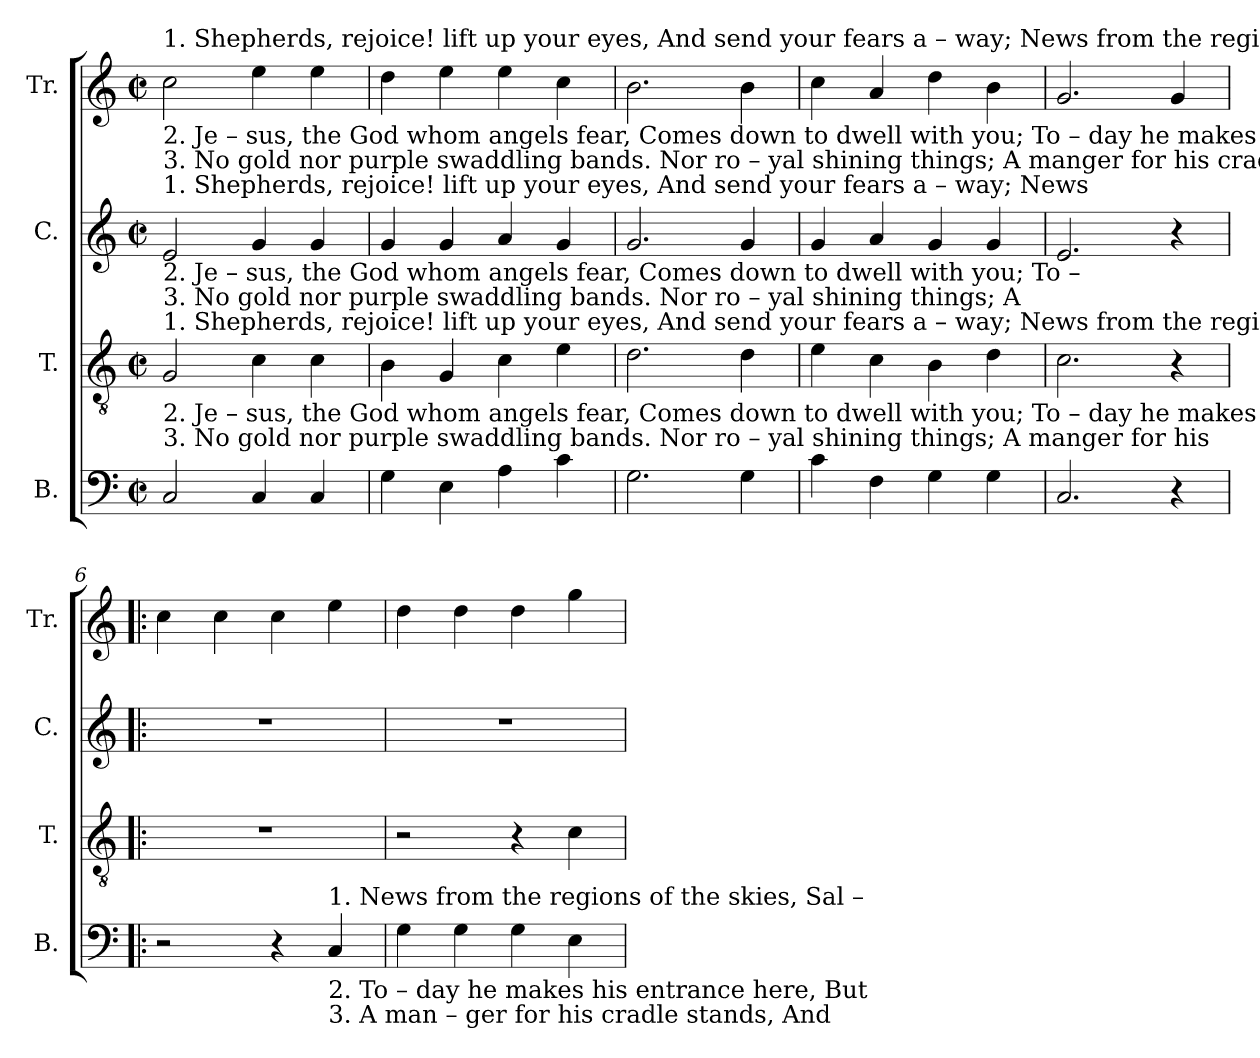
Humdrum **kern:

**kern	**kern	**kern	**kern
*part4	*part3	*part2	*part1
*staff4	*staff3	*staff2	*staff1
*I"B.	*I"T.	*I"C.	*I"Tr.
*I'B.	*I'T.	*I'C.	*I'Tr.
*clefF4	*clefGv2	*clefG2	*clefG2
*k[]	*k[]	*k[]	*k[]
*M2/2	*M2/2	*M2/2	*M2/2
*met(c|)	*met(c|)	*met(c|)	*met(c|)
*MM110	*MM110	*MM110	*MM110
=1	=1	=1	=1
!	!	!	!LO:TX:a:t=1. Shepherds, rejoice!  lift  up  your eyes,   And  send  your  fears a – way;  News  from  the  regions   of  the skies,  Sal  –  va   –  tion's
!	!	!	!LO:TX:b:t=2. Je   –  sus, the  God whom angels fear, Comes down to dwell with you;  To  –  day  he makes his entrance here,  But    not        as
!	!	!	!LO:TX:b:t=3. No  gold  nor purple swaddling bands.   Nor   ro – yal   shining  things;   A       manger  for    his   cradle stands,  And  holds    the
!	!	!LO:TX:a:t=1. Shepherds, rejoice!  lift  up  your eyes,   And  send  your  fears a – way;                                                                                               News	!
!	!	!LO:TX:b:t=2. Je   –  sus, the  God whom angels fear, Comes down to dwell with you;                                                                                                To –	!
!	!	!LO:TX:b:t=3. No  gold  nor purple swaddling bands.   Nor   ro – yal   shining  things;                                                                                                 A	!
!	!LO:TX:a:t=1. Shepherds, rejoice!  lift  up  your eyes,   And  send  your  fears a – way;                                                                News  from  the  regions	!	!
!	!LO:TX:b:t=2. Je   –  sus, the  God whom angels fear, Comes down to dwell with you;                                                                 To – day  he  makes his	!	!
!	!LO:TX:b:t=3. No  gold  nor purple swaddling bands.   Nor   ro – yal   shining  things;                                                                  A    manger   for     his	!	!
2C/	2G/	2e/	2cc\
4C/	4c\	4g/	4ee\
4C/	4c\	4g/	4ee\
=2	=2	=2	=2
4G\	4B\	4g/	4dd\
4E\	4G/	4g/	4ee\
4A\	4c\	4a/	4ee\
4c\	4e\	4g/	4cc\
=3	=3	=3	=3
2.G\	2.d\	2.g/	2.b\
4G\	4d\	4g/	4b\
=4	=4	=4	=4
4c\	4e\	4g/	4cc\
4F\	4c\	4a/	4a/
4G\	4B\	4g/	4dd\
4G\	4d\	4g/	4b\
=5	=5	=5	=5
2.C/	2.c\	2.e/	2.g/
4r	4r	4r	4g/
=6!|:	=6!|:	=6!|:	=6!|:
2r	1r	1r	4cc\
.	.	.	4cc\
4r	.	.	4cc\
!LO:TX:a:t=1. News  from  the regions of the skies, Sal –	!	!	!
!LO:TX:b:t=2. To – day he makes his entrance here, But	!	!	!
!LO:TX:b:t=3. A    man – ger   for his cradle stands, And	!	!	!
4C/	.	.	4ee\
=7	=7	=7	=7
4G\	2r	1r	4dd\
4G\	.	.	4dd\
4G\	4r	.	4dd\
4E\	4c\	.	4gg\
=	=	=	=
*-	*-	*-	*-
